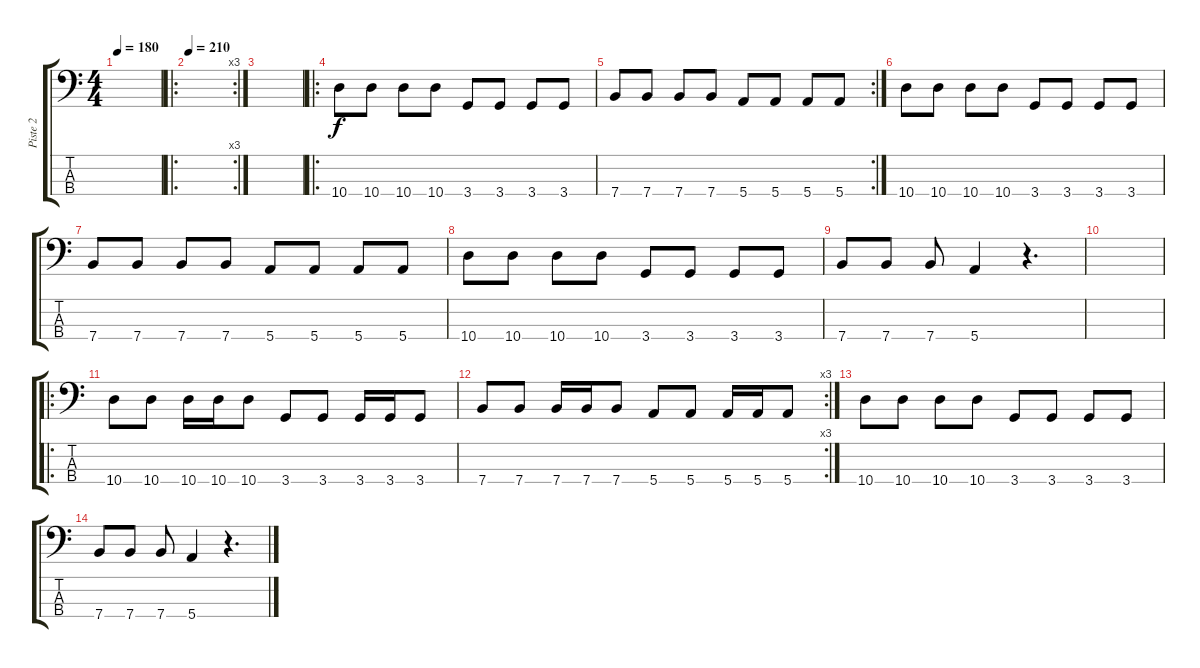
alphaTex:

\track ("Piste 2" "Piste 2") {instrument acousticguitarnylon}
\staff {score tabs}
\tuning (G2 D2 A1 E1) {hide}
\ts (4 4)
\tempo 180
\clef f4
\ks c
|
\ro
\rc 3
\tempo 210
|
|
\ro
10.4.8 10.4.8 10.4.8 10.4.8 3.4.8 3.4.8 3.4.8 3.4.8 |
\rc 2
7.4.8 7.4.8 7.4.8 7.4.8 5.4.8 5.4.8 5.4.8 5.4.8 |
10.4.8 10.4.8 10.4.8 10.4.8 3.4.8 3.4.8 3.4.8 3.4.8 |
7.4.8 7.4.8 7.4.8 7.4.8 5.4.8 5.4.8 5.4.8 5.4.8 |
10.4.8 10.4.8 10.4.8 10.4.8 3.4.8 3.4.8 3.4.8 3.4.8 |
7.4.8 7.4.8 7.4.8 5.4.4 r.4{d} |
|
\ro
10.4.8 10.4.8 10.4.16 10.4.16 10.4.8 3.4.8 3.4.8 3.4.16 3.4.16 3.4.8 |
\rc 3
7.4.8 7.4.8 7.4.16 7.4.16 7.4.8 5.4.8 5.4.8 5.4.16 5.4.16 5.4.8 |
10.4.8 10.4.8 10.4.8 10.4.8 3.4.8 3.4.8 3.4.8 3.4.8 |
7.4.8 7.4.8 7.4.8 5.4.4 r.4{d}
